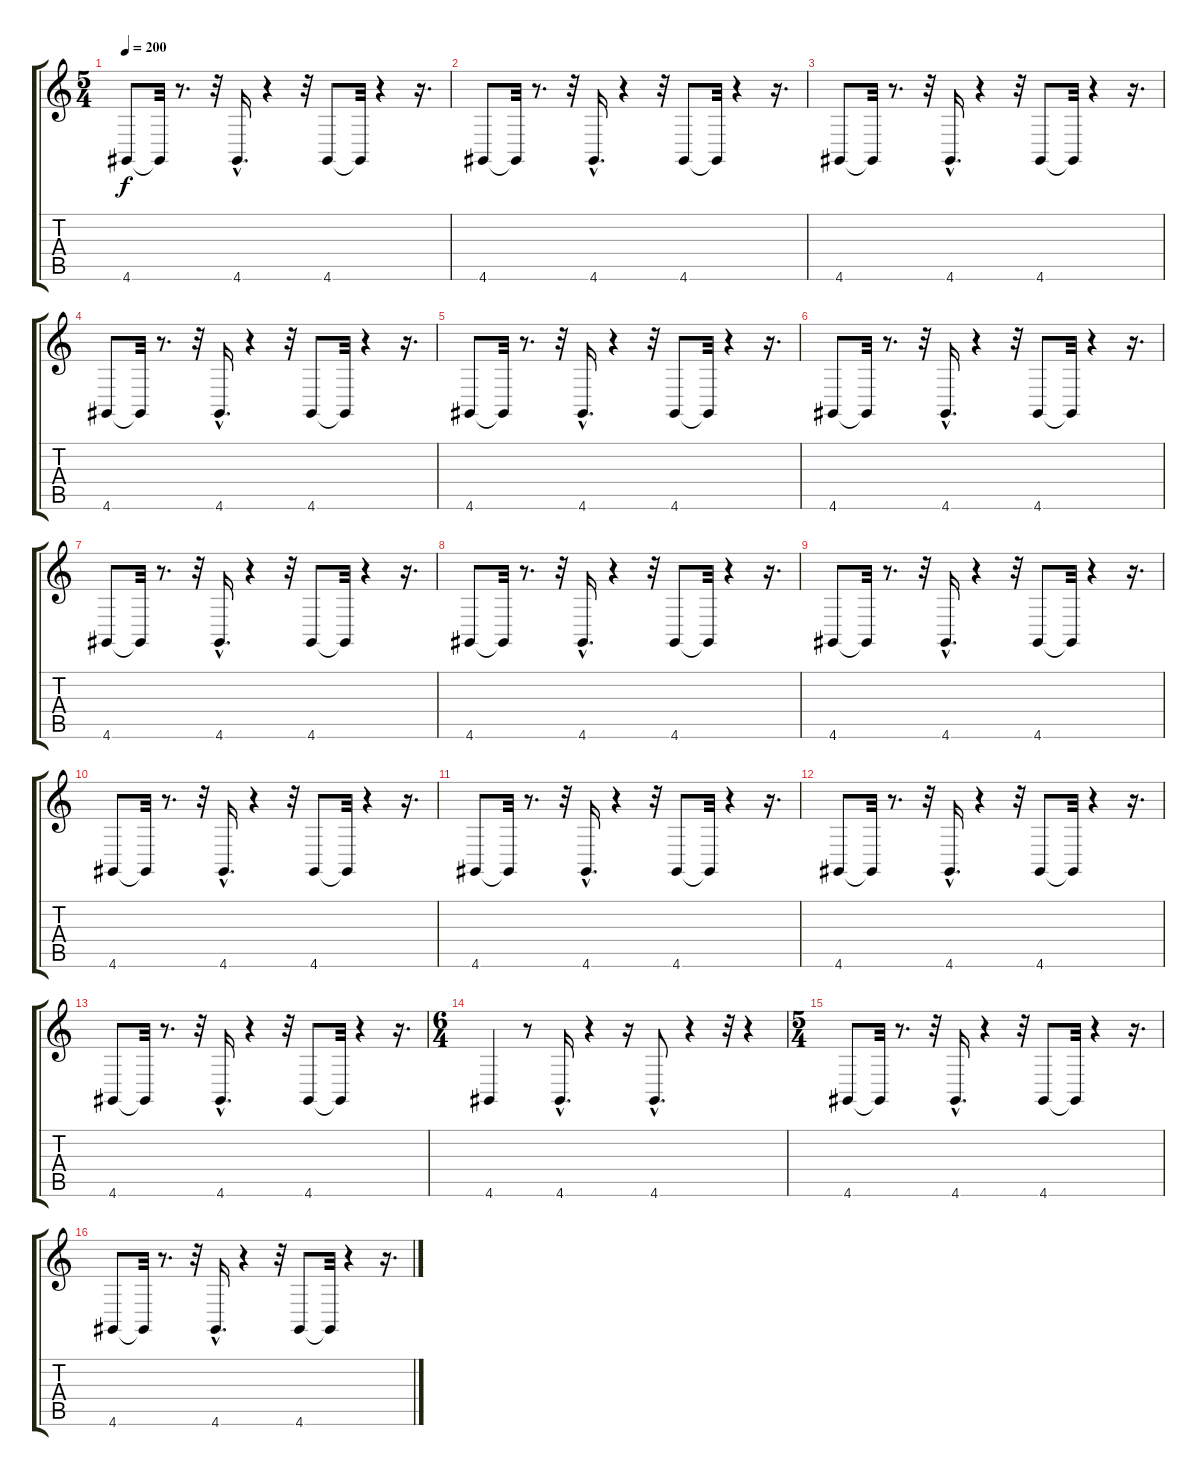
\track "" {instrument acousticgrandpiano}
\staff {score tabs}
\tuning (E4 B3 G3 D3 A2 E2) {hide}
\ts (5 4)
\tempo 200
\clef g2
\ks c
4.6.8{dy f instrument acousticgrandpiano} 4.6{t}.32 r.8{d} r.32 4.6{hac}.16{d} r.4 r.32 4.6.8 4.6{t}.32 r.4 r.16{d} |
4.6.8 4.6{t}.32 r.8{d} r.32 4.6{hac}.16{d} r.4 r.32 4.6.8 4.6{t}.32 r.4 r.16{d} |
4.6.8 4.6{t}.32 r.8{d} r.32 4.6{hac}.16{d} r.4 r.32 4.6.8 4.6{t}.32 r.4 r.16{d} |
4.6.8 4.6{t}.32 r.8{d} r.32 4.6{hac}.16{d} r.4 r.32 4.6.8 4.6{t}.32 r.4 r.16{d} |
4.6.8 4.6{t}.32 r.8{d} r.32 4.6{hac}.16{d} r.4 r.32 4.6.8 4.6{t}.32 r.4 r.16{d} |
4.6.8 4.6{t}.32 r.8{d} r.32 4.6{hac}.16{d} r.4 r.32 4.6.8 4.6{t}.32 r.4 r.16{d} |
4.6.8 4.6{t}.32 r.8{d} r.32 4.6{hac}.16{d} r.4 r.32 4.6.8 4.6{t}.32 r.4 r.16{d} |
4.6.8 4.6{t}.32 r.8{d} r.32 4.6{hac}.16{d} r.4 r.32 4.6.8 4.6{t}.32 r.4 r.16{d} |
4.6.8 4.6{t}.32 r.8{d} r.32 4.6{hac}.16{d} r.4 r.32 4.6.8 4.6{t}.32 r.4 r.16{d} |
4.6.8 4.6{t}.32 r.8{d} r.32 4.6{hac}.16{d} r.4 r.32 4.6.8 4.6{t}.32 r.4 r.16{d} |
4.6.8 4.6{t}.32 r.8{d} r.32 4.6{hac}.16{d} r.4 r.32 4.6.8 4.6{t}.32 r.4 r.16{d} |
4.6.8 4.6{t}.32 r.8{d} r.32 4.6{hac}.16{d} r.4 r.32 4.6.8 4.6{t}.32 r.4 r.16{d} |
4.6.8 4.6{t}.32 r.8{d} r.32 4.6{hac}.16{d} r.4 r.32 4.6.8 4.6{t}.32 r.4 r.16{d} |
\ts (6 4)
4.6.4 r.8 4.6{hac}.16{d} r.4 r.16 4.6{hac}.8{d} r.4 r.32 r.4 |
\ts (5 4)
4.6.8 4.6{t}.32 r.8{d} r.32 4.6{hac}.16{d} r.4 r.32 4.6.8 4.6{t}.32 r.4 r.16{d} |
4.6.8 4.6{t}.32 r.8{d} r.32 4.6{hac}.16{d} r.4 r.32 4.6.8 4.6{t}.32 r.4 r.16{d}
